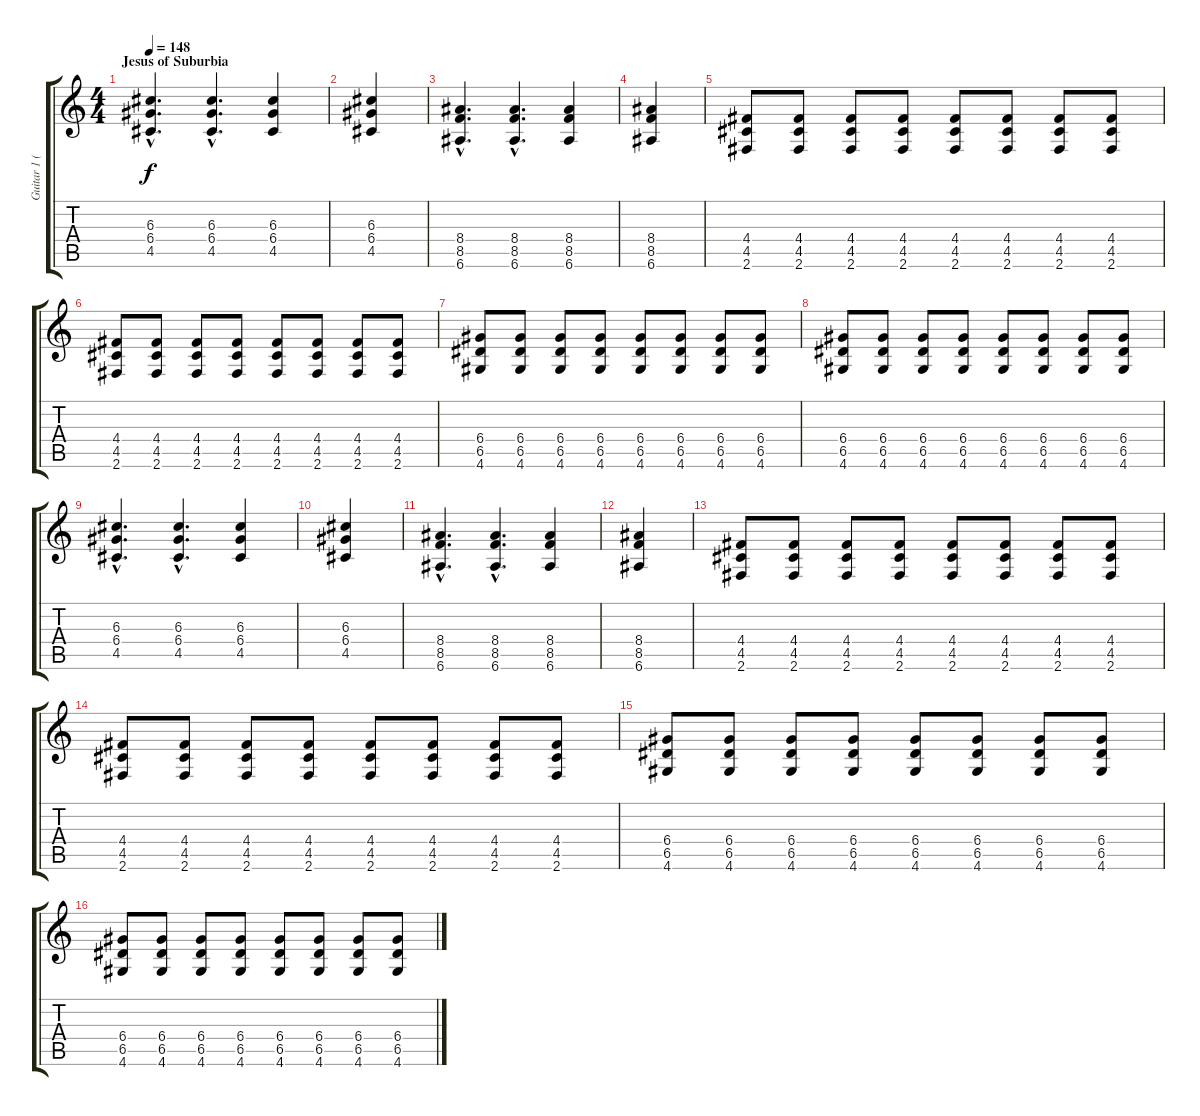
\track ("Guitar 1 (Billie Joe)" "Guitar 1 (") {instrument distortionguitar}
\staff {score tabs}
\tuning (E4 B3 G3 D3 A2 E2) {hide}
\ts (4 4)
\section ("" "Jesus of Suburbia")
\tempo 148
\clef g2
\ks c
(6.3{hac} 6.4{hac} 4.5{hac}).4{d dy f instrument distortionguitar} (6.3{hac} 6.4{hac} 4.5{hac}).4{d} (6.3 6.4 4.5).4 |
(6.3 6.4 4.5).4 |
(8.4{hac} 8.5{hac} 6.6{hac}).4{d} (8.4{hac} 8.5{hac} 6.6{hac}).4{d} (8.4 8.5 6.6).4 |
(8.4 8.5 6.6).4 |
(4.4 4.5 2.6).8 (4.4 4.5 2.6).8 (4.4 4.5 2.6).8 (4.4 4.5 2.6).8 (4.4 4.5 2.6).8 (4.4 4.5 2.6).8 (4.4 4.5 2.6).8 (4.4 4.5 2.6).8 |
(4.4 4.5 2.6).8 (4.4 4.5 2.6).8 (4.4 4.5 2.6).8 (4.4 4.5 2.6).8 (4.4 4.5 2.6).8 (4.4 4.5 2.6).8 (4.4 4.5 2.6).8 (4.4 4.5 2.6).8 |
(6.4 6.5 4.6).8 (6.4 6.5 4.6).8 (6.4 6.5 4.6).8 (6.4 6.5 4.6).8 (6.4 6.5 4.6).8 (6.4 6.5 4.6).8 (6.4 6.5 4.6).8 (6.4 6.5 4.6).8 |
(6.4 6.5 4.6).8 (6.4 6.5 4.6).8 (6.4 6.5 4.6).8 (6.4 6.5 4.6).8 (6.4 6.5 4.6).8 (6.4 6.5 4.6).8 (6.4 6.5 4.6).8 (6.4 6.5 4.6).8 |
(6.3{hac} 6.4{hac} 4.5{hac}).4{d} (6.3{hac} 6.4{hac} 4.5{hac}).4{d} (6.3 6.4 4.5).4 |
(6.3 6.4 4.5).4 |
(8.4{hac} 8.5{hac} 6.6{hac}).4{d} (8.4{hac} 8.5{hac} 6.6{hac}).4{d} (8.4 8.5 6.6).4 |
(8.4 8.5 6.6).4 |
(4.4 4.5 2.6).8 (4.4 4.5 2.6).8 (4.4 4.5 2.6).8 (4.4 4.5 2.6).8 (4.4 4.5 2.6).8 (4.4 4.5 2.6).8 (4.4 4.5 2.6).8 (4.4 4.5 2.6).8 |
(4.4 4.5 2.6).8 (4.4 4.5 2.6).8 (4.4 4.5 2.6).8 (4.4 4.5 2.6).8 (4.4 4.5 2.6).8 (4.4 4.5 2.6).8 (4.4 4.5 2.6).8 (4.4 4.5 2.6).8 |
(6.4 6.5 4.6).8 (6.4 6.5 4.6).8 (6.4 6.5 4.6).8 (6.4 6.5 4.6).8 (6.4 6.5 4.6).8 (6.4 6.5 4.6).8 (6.4 6.5 4.6).8 (6.4 6.5 4.6).8 |
(6.4 6.5 4.6).8 (6.4 6.5 4.6).8 (6.4 6.5 4.6).8 (6.4 6.5 4.6).8 (6.4 6.5 4.6).8 (6.4 6.5 4.6).8 (6.4 6.5 4.6).8 (6.4 6.5 4.6).8
